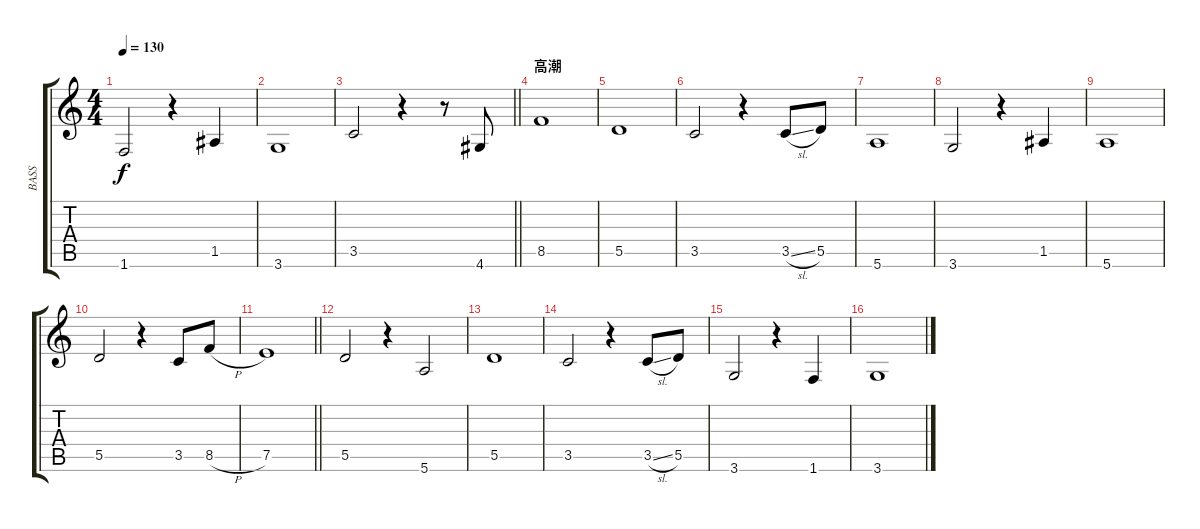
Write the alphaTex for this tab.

\track ("BASS" "BASS") {instrument electricbassfinger}
\staff {score tabs}
\tuning (E4 B3 G3 D3 A2 E2) {hide}
\ts (4 4)
\tempo 130
\clef g2
\ks c
1.6.2{dy f} r.4 1.5.4 |
3.6.1 |
\barLineRight lightlight
3.5.2 r.4 r.8 4.6.8 |
\section ("" "高潮")
8.5.1 |
5.5.1 |
3.5.2 r.4 3.5{sl}.8 5.5.8 |
5.6.1 |
3.6.2 r.4 1.5.4 |
5.6.1 |
5.5.2 r.4 3.5.8 8.5{h}.8 |
\barLineRight lightlight
7.5.1 |
5.5.2 r.4 5.6.2 |
5.5.1 |
3.5.2 r.4 3.5{sl}.8 5.5.8 |
3.6.2 r.4 1.6.4 |
3.6.1
